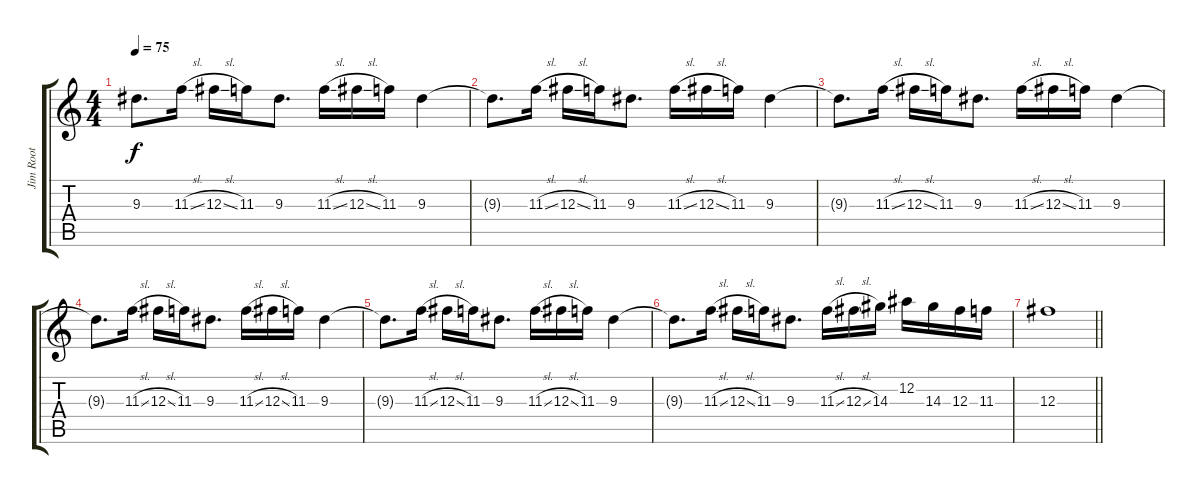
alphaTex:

\track ("Jim Root" "Jim Root") {instrument electricguitarjazz}
\staff {score tabs}
\tuning (Eb4 Bb3 Gb3 Db3 Ab2 Db2) {hide}
\ts (4 4)
\tempo 75
\clef g2
\ks c
9.3{t}.8{d dy f} 11.3{sl}.16 12.3{sl}.16 11.3.16 9.3.8{d} 11.3{sl}.16 12.3{sl}.16 11.3.16 9.3.4 |
9.3{t}.8{d} 11.3{sl}.16 12.3{sl}.16 11.3.16 9.3.8{d} 11.3{sl}.16 12.3{sl}.16 11.3.16 9.3.4 |
9.3{t}.8{d} 11.3{sl}.16 12.3{sl}.16 11.3.16 9.3.8{d} 11.3{sl}.16 12.3{sl}.16 11.3.16 9.3.4 |
9.3{t}.8{d} 11.3{sl}.16 12.3{sl}.16 11.3.16 9.3.8{d} 11.3{sl}.16 12.3{sl}.16 11.3.16 9.3.4 |
9.3{t}.8{d} 11.3{sl}.16 12.3{sl}.16 11.3.16 9.3.8{d} 11.3{sl}.16 12.3{sl}.16 11.3.16 9.3.4 |
9.3{t}.8{d} 11.3{sl}.16 12.3{sl}.16 11.3.16 9.3.8{d} 11.3{sl}.16 12.3{sl}.16 14.3.16 12.2.16 14.3.16 12.3.16 11.3.16 |
\barLineRight lightlight
12.3.1
